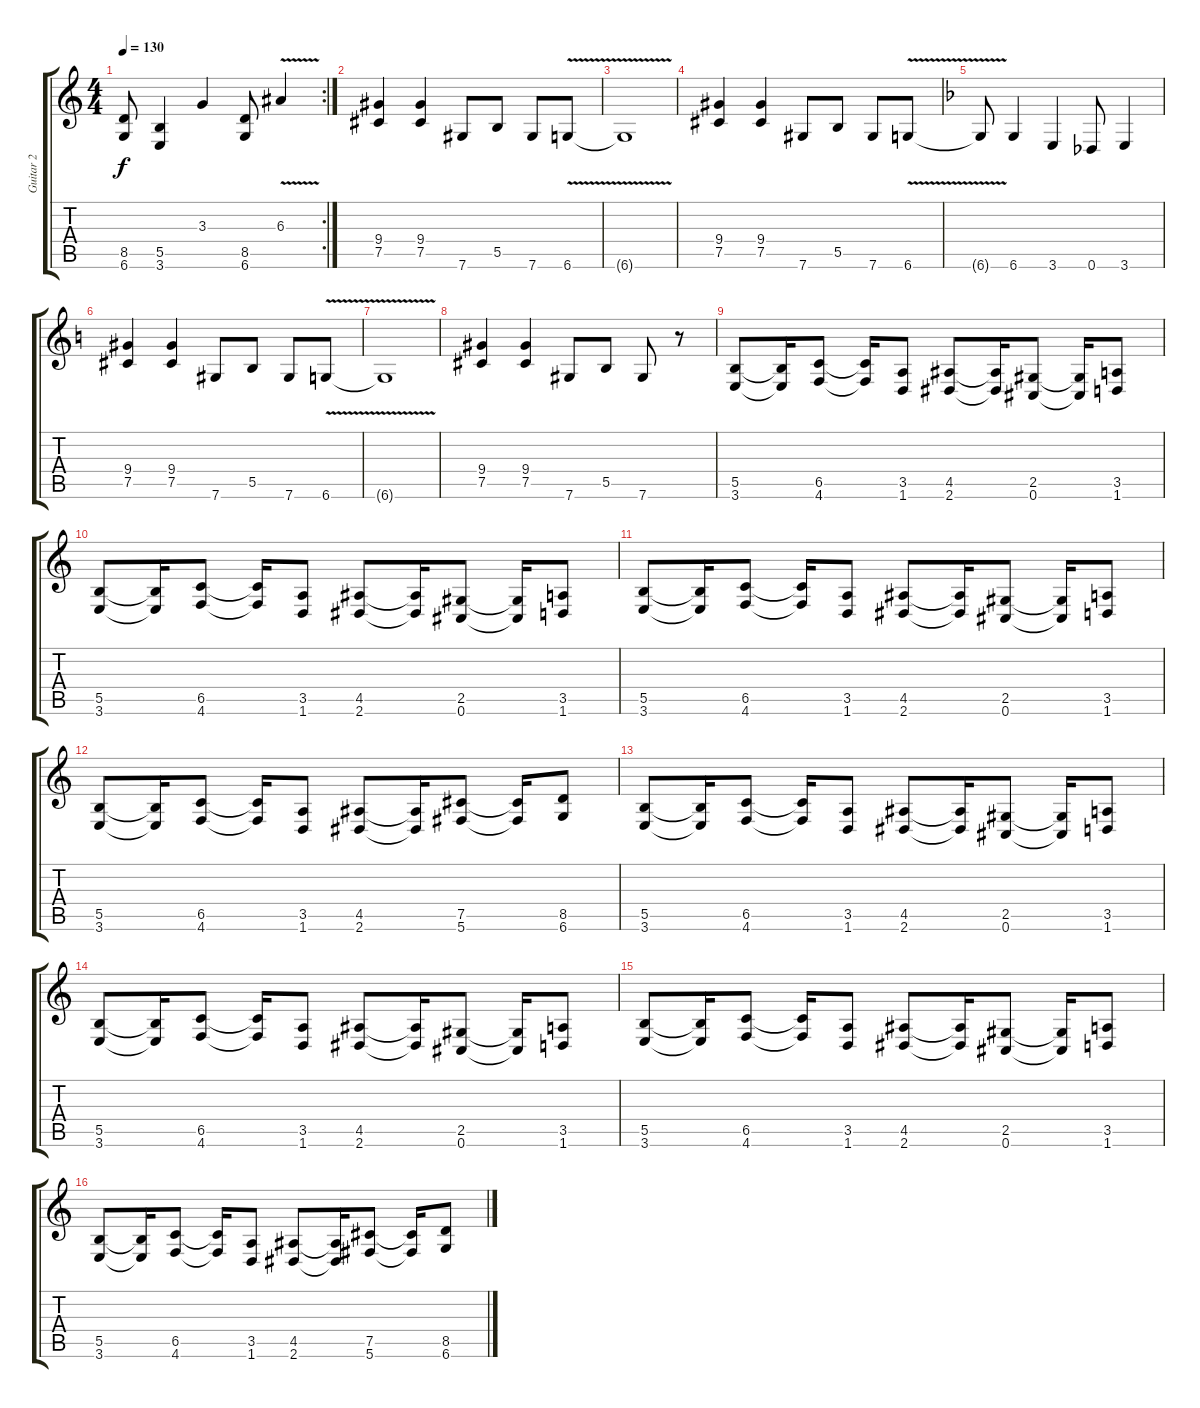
\track ("Guitar 2" "Guitar 2") {instrument distortionguitar}
\staff {score tabs}
\tuning (Db4 Ab3 E3 B2 Gb2 Db2) {hide}
\rc 2
\ts (4 4)
\tempo 130
\clef g2
\ks c
(8.5{t} 6.6{t}).8{dy f} (5.5 3.6).4 3.3.4 (8.5 6.6).8 6.3{v}.4 |
(9.4 7.5).4 (9.4 7.5).4 7.6.8 5.5.8 7.6.8 6.6{v}.8 |
6.6{t}.1 |
(9.4 7.5).4 (9.4 7.5).4 7.6.8 5.5.8 7.6.8 6.6{v}.8 |
\ks f
6.6{t}.8 6.6.4 3.6.4 0.6.8 3.6.4 |
\ks c
(9.4 7.5).4 (9.4 7.5).4 7.6.8 5.5.8 7.6.8 6.6{v}.8 |
6.6{t}.1 |
(9.4 7.5).4 (9.4 7.5).4 7.6.8 5.5.8 7.6.8 r.8 |
(5.5 3.6).8 (5.5{t} 3.6{t}).16 (6.5 4.6).8 (6.5{t} 4.6{t}).16 (3.5 1.6).8 (4.5 2.6).8 (4.5{t} 2.6{t}).16 (2.5 0.6).8 (2.5{t} 0.6{t}).16 (3.5 1.6).8 |
(5.5 3.6).8 (5.5{t} 3.6{t}).16 (6.5 4.6).8 (6.5{t} 4.6{t}).16 (3.5 1.6).8 (4.5 2.6).8 (4.5{t} 2.6{t}).16 (2.5 0.6).8 (2.5{t} 0.6{t}).16 (3.5 1.6).8 |
(5.5 3.6).8 (5.5{t} 3.6{t}).16 (6.5 4.6).8 (6.5{t} 4.6{t}).16 (3.5 1.6).8 (4.5 2.6).8 (4.5{t} 2.6{t}).16 (2.5 0.6).8 (2.5{t} 0.6{t}).16 (3.5 1.6).8 |
(5.5 3.6).8 (5.5{t} 3.6{t}).16 (6.5 4.6).8 (6.5{t} 4.6{t}).16 (3.5 1.6).8 (4.5 2.6).8 (4.5{t} 2.6{t}).16 (7.5 5.6).8 (7.5{t} 5.6{t}).16 (8.5 6.6).8 |
(5.5 3.6).8 (5.5{t} 3.6{t}).16 (6.5 4.6).8 (6.5{t} 4.6{t}).16 (3.5 1.6).8 (4.5 2.6).8 (4.5{t} 2.6{t}).16 (2.5 0.6).8 (2.5{t} 0.6{t}).16 (3.5 1.6).8 |
(5.5 3.6).8 (5.5{t} 3.6{t}).16 (6.5 4.6).8 (6.5{t} 4.6{t}).16 (3.5 1.6).8 (4.5 2.6).8 (4.5{t} 2.6{t}).16 (2.5 0.6).8 (2.5{t} 0.6{t}).16 (3.5 1.6).8 |
(5.5 3.6).8 (5.5{t} 3.6{t}).16 (6.5 4.6).8 (6.5{t} 4.6{t}).16 (3.5 1.6).8 (4.5 2.6).8 (4.5{t} 2.6{t}).16 (2.5 0.6).8 (2.5{t} 0.6{t}).16 (3.5 1.6).8 |
(5.5 3.6).8 (5.5{t} 3.6{t}).16 (6.5 4.6).8 (6.5{t} 4.6{t}).16 (3.5 1.6).8 (4.5 2.6).8 (4.5{t} 2.6{t}).16 (7.5 5.6).8 (7.5{t} 5.6{t}).16 (8.5 6.6).8
